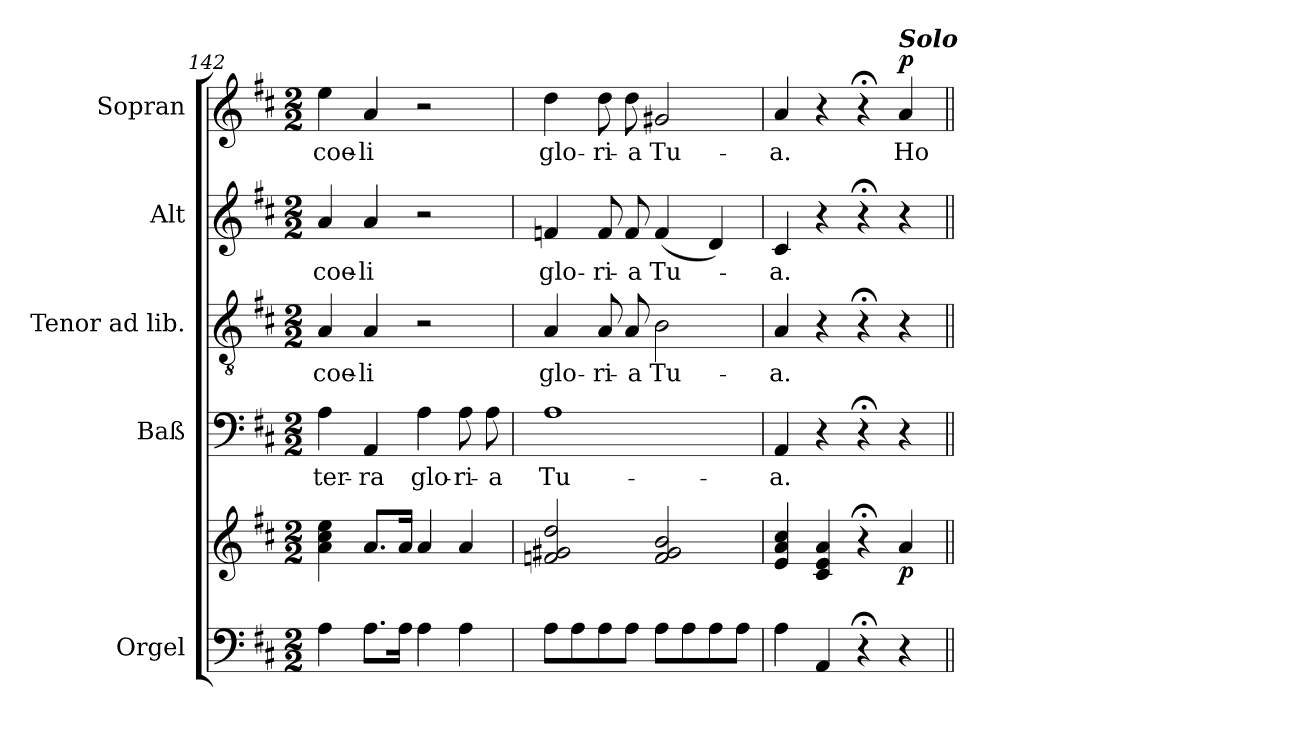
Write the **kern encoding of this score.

**kern	**kern	**dynam	**kern	**text	**kern	**text	**kern	**text	**kern	**text	**dynam
*part5	*part5	*part5	*part4	*part4	*part3	*part3	*part2	*part2	*part1	*part1	*part1
*staff6	*staff5	*staff5/6	*staff4	*staff4	*staff3	*staff3	*staff2	*staff2	*staff1	*staff1	*staff1
*I"Orgel	*	*	*I"Baß	*	*I"Tenor ad lib.	*	*I"Alt	*	*I"Sopran	*	*
*clefF4	*clefG2	*	*clefF4	*	*clefGv2	*	*clefG2	*	*clefG2	*	*
*k[f#c#]	*k[f#c#]	*	*k[f#c#]	*	*k[f#c#]	*	*k[f#c#]	*	*k[f#c#]	*	*
*D:	*D:	*	*D:	*	*D:	*	*D:	*	*D:	*	*
*M2/2	*M2/2	*	*M2/2	*	*M2/2	*	*M2/2	*	*M2/2	*	*
=142	=142	=142	=142	=142	=142	=142	=142	=142	=142	=142	=142
!	!	!	!	!LO:LY:b	!	!LO:LY:b	!	!LO:LY:b	!	!LO:LY:b	!
4A\	4a\ 4cc#\ 4ee\	.	4A\	ter-	4A/	coe-	4a/	coe-	4ee\	coe-	.
!	!	!	!	!LO:LY:b	!	!LO:LY:b	!	!LO:LY:b	!	!LO:LY:b	!
8.A\L	8.a/L	.	4AA/	-ra	4A/	-li	4a/	-li	4a/	-li	.
16A\Jk	16a/Jk	.	.	.	.	.	.	.	.	.	.
!	!	!	!	!LO:LY:b	!	!	!	!	!	!	!
4A\	4a/	.	4A\	glo-	2r	.	2r	.	2r	.	.
!	!	!	!	!LO:LY:b	!	!	!	!	!	!	!
4A\	4a/	.	8A\	-ri-	.	.	.	.	.	.	.
!	!	!	!	!LO:LY:b	!	!	!	!	!	!	!
.	.	.	8A\	-a	.	.	.	.	.	.	.
=143	=143	=143	=143	=143	=143	=143	=143	=143	=143	=143	=143
!	!	!	!	!LO:LY:b	!	!LO:LY:b	!	!LO:LY:b	!	!LO:LY:b	!
8A\L	2fn/ 2g#X/ 2dd/	.	1A	Tu-	4A/	glo-	4fn/	glo-	4dd\	glo-	.
8A\	.	.	.	.	.	.	.	.	.	.	.
!	!	!	!	!	!	!LO:LY:b	!	!LO:LY:b	!	!LO:LY:b	!
8A\	.	.	.	.	8A/	-ri-	8f/	-ri-	8dd\	-ri-	.
!	!	!	!	!	!	!LO:LY:b	!	!LO:LY:b	!	!LO:LY:b	!
8A\J	.	.	.	.	8A/	-a	8f/	-a	8dd\	-a	.
!	!	!	!	!	!	!LO:LY:b	!	!LO:LY:b	!	!LO:LY:b	!
8A\L	2f/ 2g#/ 2b/	.	.	.	2B\	Tu-	(<4f/	Tu-	2g#X/	Tu-	.
8A\	.	.	.	.	.	.	.	.	.	.	.
8A\	.	.	.	.	.	.	4d/)	.	.	.	.
8A\J	.	.	.	.	.	.	.	.	.	.	.
=144	=144	=144	=144	=144	=144	=144	=144	=144	=144	=144	=144
!	!	!	!	!LO:LY:b	!	!LO:LY:b	!	!LO:LY:b	!	!LO:LY:b	!
4A\	4e/ 4a/ 4cc#/	.	4AA/	-a.	4A/	-a.	4c#/	-a.	4a/	-a.	.
4AA/	4c#/ 4e/ 4a/	.	4r	.	4r	.	4r	.	4r	.	.
4r;<	4r;<	.	4r;<	.	4r;<	.	4r;<	.	4r;<	.	.
!	!	!	!	!	!	!	!	!	!LO:TX:a:Bi:t=Solo	!	!
!	!	!LO:DY:b	!	!	!	!	!	!	!	!LO:LY:b	!LO:DY:a
4r	4a/	p	4r	.	4r	.	4r	.	4a/	Ho-	p
=||	=||	=||	=||	=||	=||	=||	=||	=||	=||	=||	=||
*-	*-	*-	*-	*-	*-	*-	*-	*-	*-	*-	*-
